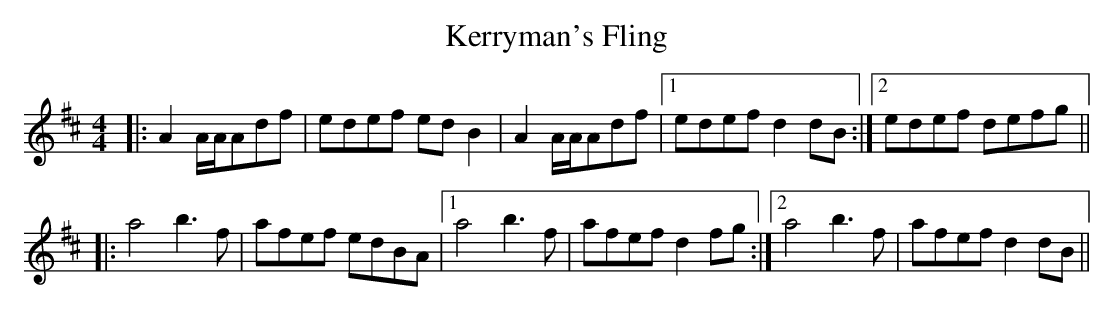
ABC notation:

X:1
T: Kerryman's Fling
M: 4/4
L: 1/8
K: Dmaj
|:A2A/A/Adf|edef edB2|A2A/A/Adf|1 edef d2dB:|2 edef defg||
|:a4 b3f|afef edBA|1 a4 b3f|afef d2fg:|2 a4 b3f|afef d2dB||
